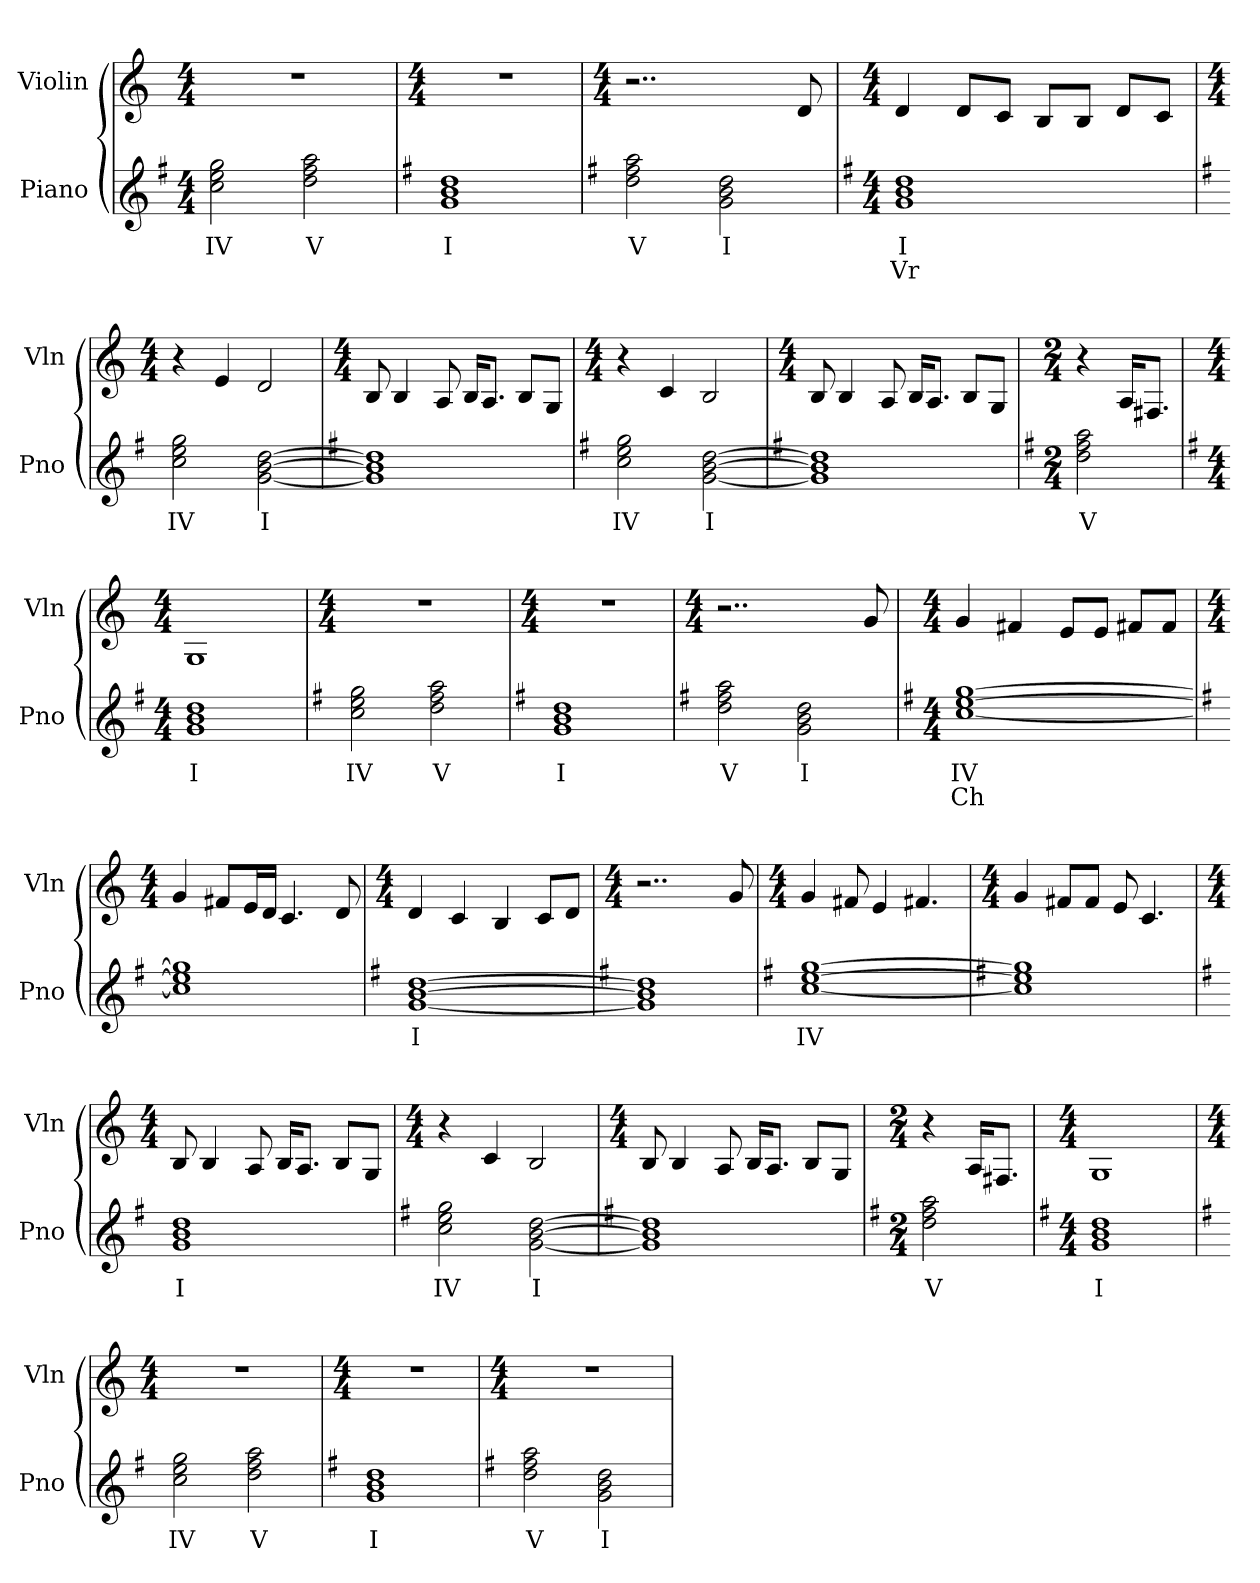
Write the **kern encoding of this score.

**kern	**text	**text	**kern
*part2	*part2	*part2	*part1
*staff2	*staff2	*staff2	*staff1
*I"Piano	*	*	*I"Violin
*I'Pno	*	*	*I'Vln
*k[f#]	*	*	*
*G:	*	*	*
*M4/4	*	*	*M4/4
=	=	=	=
2cc 2ee 2gg	IV	.	1r
2dd 2ff# 2aa	V	.	.
=	=	=	=
*k[f#]	*	*	*
*G:	*	*	*
*	*	*	*M4/4
1g 1b 1dd	I	.	1r
=	=	=	=
*k[f#]	*	*	*
*G:	*	*	*
*	*	*	*M4/4
2dd 2ff# 2aa	V	.	2..r
2g 2b 2dd	I	.	.
.	.	.	8d
=	=	=	=
*k[f#]	*	*	*
*G:	*	*	*
*M4/4	*	*	*M4/4
1g 1b 1dd	I	Vr	4d
.	.	.	8dL
.	.	.	8cJ
.	.	.	8BL
.	.	.	8BJ
.	.	.	8dL
.	.	.	8cJ
=	=	=	=
*k[f#]	*	*	*
*G:	*	*	*
*	*	*	*M4/4
2cc 2ee 2gg	IV	.	4r
.	.	.	4e
[2g [2b [2dd	I	.	2d
=	=	=	=
*k[f#]	*	*	*
*G:	*	*	*
*	*	*	*M4/4
1g] 1b] 1dd]	.	.	8B
.	.	.	4B
.	.	.	8A
.	.	.	16BKL
.	.	.	8.AJ
.	.	.	8BL
.	.	.	8GJ
=	=	=	=
*k[f#]	*	*	*
*G:	*	*	*
*	*	*	*M4/4
2cc 2ee 2gg	IV	.	4r
.	.	.	4c
[2g [2b [2dd	I	.	2B
=	=	=	=
*k[f#]	*	*	*
*G:	*	*	*
*	*	*	*M4/4
1g] 1b] 1dd]	.	.	8B
.	.	.	4B
.	.	.	8A
.	.	.	16BKL
.	.	.	8.AJ
.	.	.	8BL
.	.	.	8GJ
=	=	=	=
*k[f#]	*	*	*
*G:	*	*	*
*M2/4	*	*	*M2/4
2dd 2ff# 2aa	V	.	4r
.	.	.	16AKL
.	.	.	8.F#XJ
=	=	=	=
*k[f#]	*	*	*
*G:	*	*	*
*M4/4	*	*	*M4/4
1g 1b 1dd	I	.	1G
=	=	=	=
*k[f#]	*	*	*
*G:	*	*	*
*	*	*	*M4/4
2cc 2ee 2gg	IV	.	1r
2dd 2ff# 2aa	V	.	.
=	=	=	=
*k[f#]	*	*	*
*G:	*	*	*
*	*	*	*M4/4
1g 1b 1dd	I	.	1r
=	=	=	=
*k[f#]	*	*	*
*G:	*	*	*
*	*	*	*M4/4
2dd 2ff# 2aa	V	.	2..r
2g 2b 2dd	I	.	.
.	.	.	8g
=	=	=	=
*k[f#]	*	*	*
*G:	*	*	*
*M4/4	*	*	*M4/4
[1cc [1ee [1gg	IV	Ch	4g
.	.	.	4f#X
.	.	.	8eL
.	.	.	8eJ
.	.	.	8f#XL
.	.	.	8f#J
=	=	=	=
*k[f#]	*	*	*
*G:	*	*	*
*	*	*	*M4/4
1cc] 1ee] 1gg]	.	.	4g
.	.	.	8f#XL
.	.	.	16eL
.	.	.	16dJJ
.	.	.	4.c
.	.	.	8d
=	=	=	=
*k[f#]	*	*	*
*G:	*	*	*
*	*	*	*M4/4
[1g [1b [1dd	I	.	4d
.	.	.	4c
.	.	.	4B
.	.	.	8cL
.	.	.	8dJ
=	=	=	=
*k[f#]	*	*	*
*G:	*	*	*
*	*	*	*M4/4
1g] 1b] 1dd]	.	.	2..r
.	.	.	8g
=	=	=	=
*k[f#]	*	*	*
*G:	*	*	*
*	*	*	*M4/4
[1cc [1ee [1gg	IV	.	4g
.	.	.	8f#X
.	.	.	4e
.	.	.	4.f#X
=	=	=	=
*k[f#]	*	*	*
*G:	*	*	*
*	*	*	*M4/4
1cc] 1ee] 1gg]	.	.	4g
.	.	.	8f#XL
.	.	.	8f#J
.	.	.	8e
.	.	.	4.c
=	=	=	=
*k[f#]	*	*	*
*G:	*	*	*
*	*	*	*M4/4
1g 1b 1dd	I	.	8B
.	.	.	4B
.	.	.	8A
.	.	.	16BKL
.	.	.	8.AJ
.	.	.	8BL
.	.	.	8GJ
=	=	=	=
*k[f#]	*	*	*
*G:	*	*	*
*	*	*	*M4/4
2cc 2ee 2gg	IV	.	4r
.	.	.	4c
[2g [2b [2dd	I	.	2B
=	=	=	=
*k[f#]	*	*	*
*G:	*	*	*
*	*	*	*M4/4
1g] 1b] 1dd]	.	.	8B
.	.	.	4B
.	.	.	8A
.	.	.	16BKL
.	.	.	8.AJ
.	.	.	8BL
.	.	.	8GJ
=	=	=	=
*k[f#]	*	*	*
*G:	*	*	*
*M2/4	*	*	*M2/4
2dd 2ff# 2aa	V	.	4r
.	.	.	16AKL
.	.	.	8.F#XJ
=	=	=	=
*k[f#]	*	*	*
*G:	*	*	*
*M4/4	*	*	*M4/4
1g 1b 1dd	I	.	1G
=	=	=	=
*k[f#]	*	*	*
*G:	*	*	*
*	*	*	*M4/4
2cc 2ee 2gg	IV	.	1r
2dd 2ff# 2aa	V	.	.
=	=	=	=
*k[f#]	*	*	*
*G:	*	*	*
*	*	*	*M4/4
1g 1b 1dd	I	.	1r
=	=	=	=
*k[f#]	*	*	*
*G:	*	*	*
*	*	*	*M4/4
2dd 2ff# 2aa	V	.	1r
2g 2b 2dd	I	.	.
=	=	=	=
*-	*-	*-	*-
